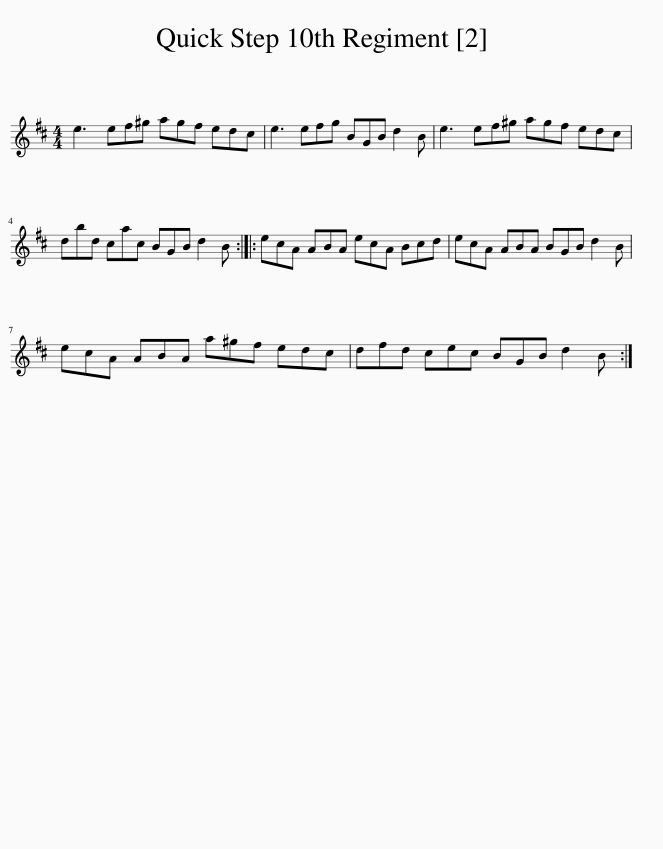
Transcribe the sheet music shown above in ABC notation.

X:1
L:1/8
M:4/4
I:linebreak $
K:D
V:1 treble
V:1
 e3 ef^g agf edc | e3 efg BGB d2 B | e3 ef^g agf edc |$ dbd cac BGB d2 B :: ecA ABA ecA Bcd | %5
 ecA ABA BGB d2 B |$ ecA ABA a^gf edc | dfd cec BGB d2 B :| %8
